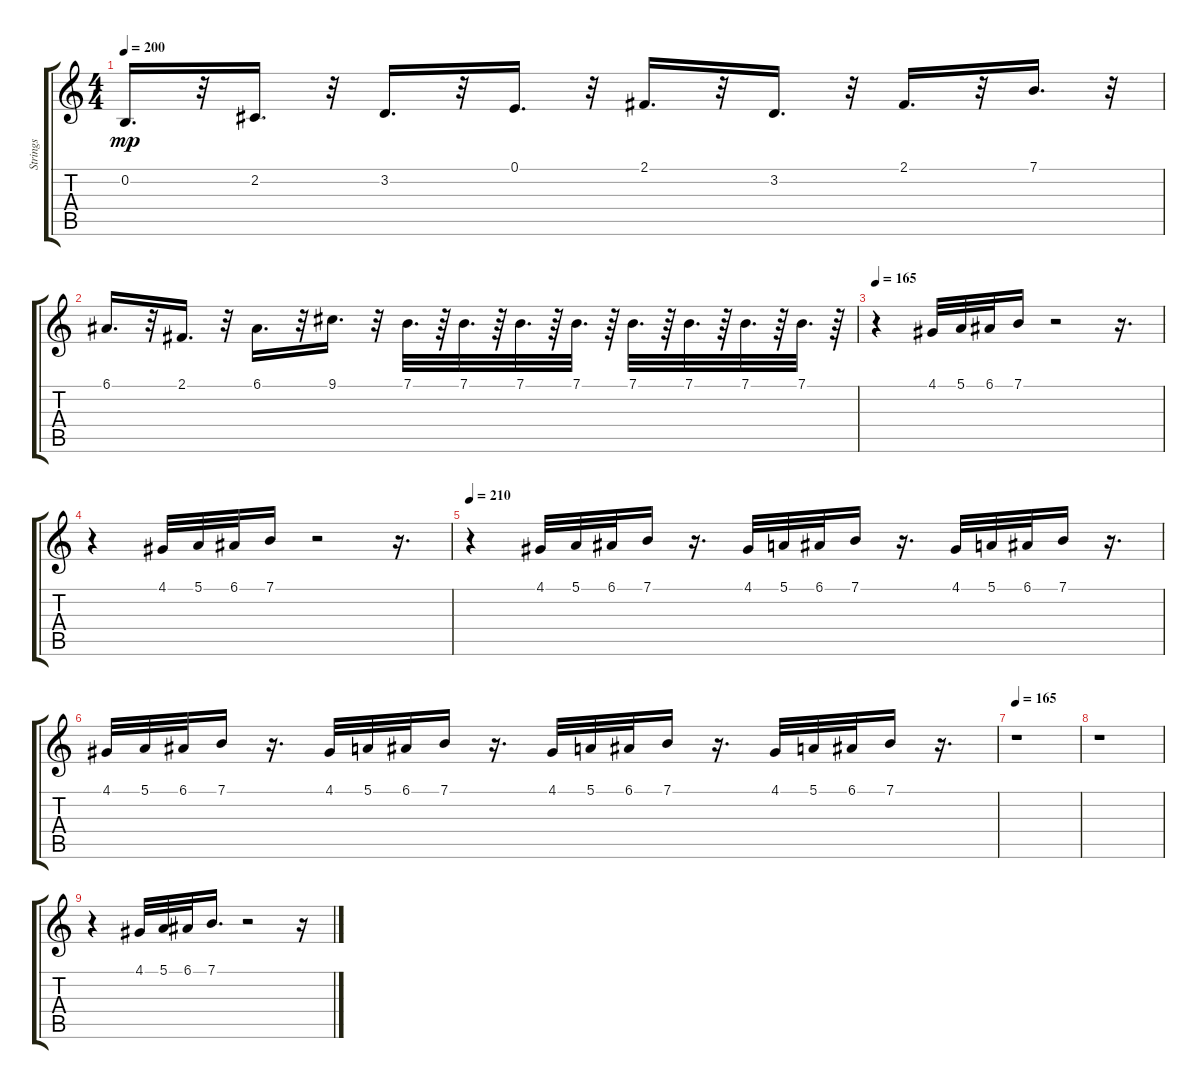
\track ("Strings" "Strings") {instrument stringensemble1}
\staff {score tabs}
\tuning (E4 B3 G3 D3 A2 E2) {hide}
\ts (4 4)
\tempo 200
\clef g2
\ks c
0.2.16{d dy mp} r.32 2.2.16{d} r.32 3.2.16{d} r.32 0.1.16{d} r.32 2.1.16{d} r.32 3.2.16{d} r.32 2.1.16{d} r.32 7.1.16{d} r.32 |
6.1.16{d} r.32 2.1.16{d} r.32 6.1.16{d} r.32 9.1.16{d} r.32 7.1.32{d} r.64 7.1.32{d} r.64 7.1.32{d} r.64 7.1.32{d} r.64 7.1.32{d} r.64 7.1.32{d} r.64 7.1.32{d} r.64 7.1.32{d} r.64 |
\tempo 165
r.4 4.1.32 5.1.32 6.1.32 7.1.16 r.2 r.16{d} |
r.4 4.1.32 5.1.32 6.1.32 7.1.16 r.2 r.16{d} |
\tempo 210
r.4 4.1.32 5.1.32 6.1.32 7.1.16 r.16{d} 4.1.32 5.1.32 6.1.32 7.1.16 r.16{d} 4.1.32 5.1.32 6.1.32 7.1.16 r.16{d} |
4.1.32 5.1.32 6.1.32 7.1.16 r.16{d} 4.1.32 5.1.32 6.1.32 7.1.16 r.16{d} 4.1.32 5.1.32 6.1.32 7.1.16 r.16{d} 4.1.32 5.1.32 6.1.32 7.1.16 r.16{d} |
\tempo 165
r.1 |
r.1 |
r.4 4.1.32 5.1.32 6.1.32 7.1.16{d} r.2 r.16
